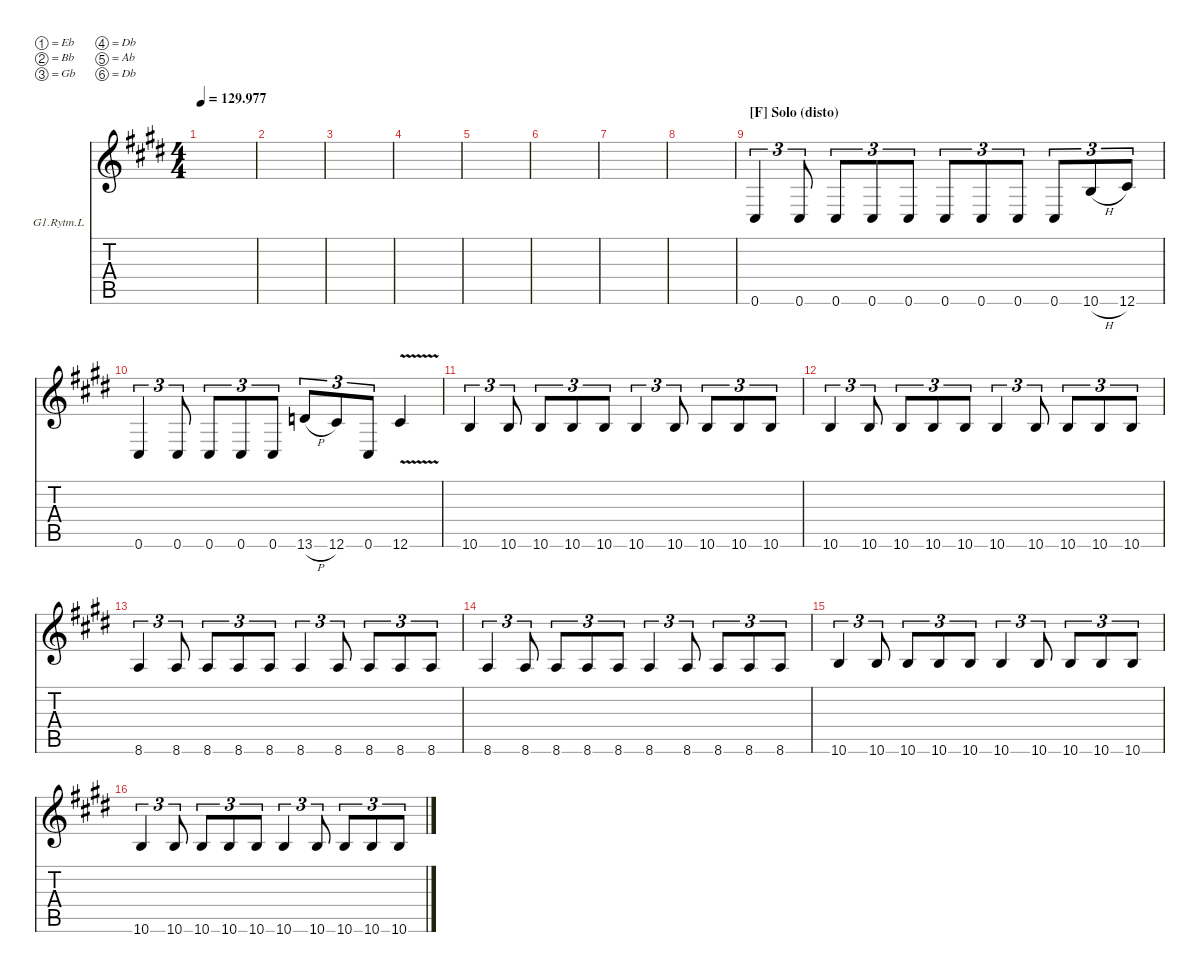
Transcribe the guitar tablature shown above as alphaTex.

\defaultSystemsLayout 4
\hideDynamics
\bracketExtendMode nobrackets
\firstSystemTrackNameOrientation horizontal
\track ("GTR1_Rythm L" "G1.Rytm.L") {defaultSystemsLayout 4 instrument distortionguitar}
\staff {score tabs}
\tuning (Eb4 Bb3 Gb3 Db3 Ab2 Db2)
\ts (4 4)
\tempo
129.977
\accidentals auto
\clef g2
\ottava regular
\simile none
\ks e
|
|
|
|
|
|
|
|
\section ("F" "Solo (disto)")
0.6{acc #}.4{tu (3 2) beam Up} 0.6{acc #}.8{tu (3 2) beam Up} 0.6{acc #}.8{tu (3 2) beam Up} 0.6{acc #}.8{tu (3 2) beam Up} 0.6{acc #}.8{tu (3 2) beam Up} 0.6{acc #}.8{tu (3 2) beam Up} 0.6{acc #}.8{tu (3 2) beam Up} 0.6{acc #}.8{tu (3 2) beam Up} 0.6{acc #}.8{tu (3 2) beam Up} 10.6{h acc forcenatural}.8{tu (3 2) beam Up} 12.6{acc #}.8{tu (3 2) beam Up} |
0.6{acc #}.4{tu (3 2) beam Up} 0.6{acc #}.8{tu (3 2) beam Up} 0.6{acc #}.8{tu (3 2) beam Up} 0.6{acc #}.8{tu (3 2) beam Up} 0.6{acc #}.8{tu (3 2) beam Up} 13.6{h acc forcenatural}.8{tu (3 2) beam Up} 12.6{acc #}.8{tu (3 2) beam Up} 0.6{acc #}.8{tu (3 2) beam Up} 12.6{v acc #}.4{beam Up} |
10.6{acc forcenatural}.4{tu (3 2) beam Up} 10.6{acc forcenatural}.8{tu (3 2) beam Up} 10.6{acc forcenatural}.8{tu (3 2) beam Up} 10.6{acc forcenatural}.8{tu (3 2) beam Up} 10.6{acc forcenatural}.8{tu (3 2) beam Up} 10.6{acc forcenatural}.4{tu (3 2) beam Up} 10.6{acc forcenatural}.8{tu (3 2) beam Up} 10.6{acc forcenatural}.8{tu (3 2) beam Up} 10.6{acc forcenatural}.8{tu (3 2) beam Up} 10.6{acc forcenatural}.8{tu (3 2) beam Up} |
10.6{acc forcenatural}.4{tu (3 2) beam Up} 10.6{acc forcenatural}.8{tu (3 2) beam Up} 10.6{acc forcenatural}.8{tu (3 2) beam Up} 10.6{acc forcenatural}.8{tu (3 2) beam Up} 10.6{acc forcenatural}.8{tu (3 2) beam Up} 10.6{acc forcenatural}.4{tu (3 2) beam Up} 10.6{acc forcenatural}.8{tu (3 2) beam Up} 10.6{acc forcenatural}.8{tu (3 2) beam Up} 10.6{acc forcenatural}.8{tu (3 2) beam Up} 10.6{acc forcenatural}.8{tu (3 2) beam Up} |
8.6{acc forcenatural}.4{tu (3 2) beam Up} 8.6{acc forcenatural}.8{tu (3 2) beam Up} 8.6{acc forcenatural}.8{tu (3 2) beam Up} 8.6{acc forcenatural}.8{tu (3 2) beam Up} 8.6{acc forcenatural}.8{tu (3 2) beam Up} 8.6{acc forcenatural}.4{tu (3 2) beam Up} 8.6{acc forcenatural}.8{tu (3 2) beam Up} 8.6{acc forcenatural}.8{tu (3 2) beam Up} 8.6{acc forcenatural}.8{tu (3 2) beam Up} 8.6{acc forcenatural}.8{tu (3 2) beam Up} |
8.6{acc forcenatural}.4{tu (3 2) beam Up} 8.6{acc forcenatural}.8{tu (3 2) beam Up} 8.6{acc forcenatural}.8{tu (3 2) beam Up} 8.6{acc forcenatural}.8{tu (3 2) beam Up} 8.6{acc forcenatural}.8{tu (3 2) beam Up} 8.6{acc forcenatural}.4{tu (3 2) beam Up} 8.6{acc forcenatural}.8{tu (3 2) beam Up} 8.6{acc forcenatural}.8{tu (3 2) beam Up} 8.6{acc forcenatural}.8{tu (3 2) beam Up} 8.6{acc forcenatural}.8{tu (3 2) beam Up} |
10.6{acc forcenatural}.4{tu (3 2) beam Up} 10.6{acc forcenatural}.8{tu (3 2) beam Up} 10.6{acc forcenatural}.8{tu (3 2) beam Up} 10.6{acc forcenatural}.8{tu (3 2) beam Up} 10.6{acc forcenatural}.8{tu (3 2) beam Up} 10.6{acc forcenatural}.4{tu (3 2) beam Up} 10.6{acc forcenatural}.8{tu (3 2) beam Up} 10.6{acc forcenatural}.8{tu (3 2) beam Up} 10.6{acc forcenatural}.8{tu (3 2) beam Up} 10.6{acc forcenatural}.8{tu (3 2) beam Up} |
10.6{acc forcenatural}.4{tu (3 2) beam Up} 10.6{acc forcenatural}.8{tu (3 2) beam Up} 10.6{acc forcenatural}.8{tu (3 2) beam Up} 10.6{acc forcenatural}.8{tu (3 2) beam Up} 10.6{acc forcenatural}.8{tu (3 2) beam Up} 10.6{acc forcenatural}.4{tu (3 2) beam Up} 10.6{acc forcenatural}.8{tu (3 2) beam Up} 10.6{acc forcenatural}.8{tu (3 2) beam Up} 10.6{acc forcenatural}.8{tu (3 2) beam Up} 10.6{acc forcenatural}.8{tu (3 2) beam Up}
